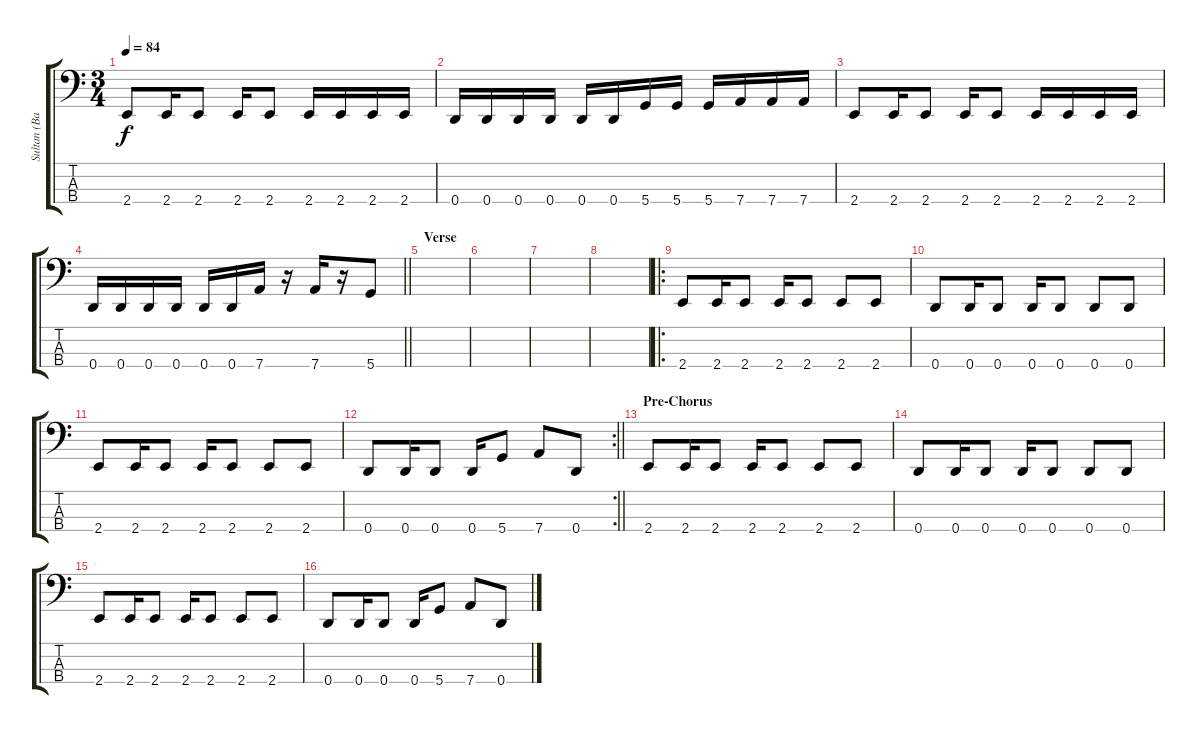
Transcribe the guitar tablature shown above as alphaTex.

\track ("Sultan (Bass)" "Sultan (Ba") {instrument electricbassfinger}
\staff {score tabs}
\tuning (G2 D2 A1 D1) {hide}
\ts (3 4)
\tempo 84
\clef f4
\ks c
2.4.8{dy f} 2.4.16 2.4.8 2.4.16 2.4.8 2.4.16 2.4.16 2.4.16 2.4.16 |
0.4.16 0.4.16 0.4.16 0.4.16 0.4.16 0.4.16 5.4.16 5.4.16 5.4.16 7.4.16 7.4.16 7.4.16 |
2.4.8 2.4.16 2.4.8 2.4.16 2.4.8 2.4.16 2.4.16 2.4.16 2.4.16 |
\barLineRight lightlight
0.4.16 0.4.16 0.4.16 0.4.16 0.4.16 0.4.16 7.4.16 r.16 7.4.16 r.16 5.4.8 |
\section ("" "Verse")
|
|
|
|
\ro
2.4.8 2.4.16 2.4.8 2.4.16 2.4.8 2.4.8 2.4.8 |
0.4.8 0.4.16 0.4.8 0.4.16 0.4.8 0.4.8 0.4.8 |
2.4.8 2.4.16 2.4.8 2.4.16 2.4.8 2.4.8 2.4.8 |
\rc 2
\barLineRight lightlight
0.4.8 0.4.16 0.4.8 0.4.16 5.4.8 7.4.8 0.4.8 |
\section ("" "Pre-Chorus")
2.4.8 2.4.16 2.4.8 2.4.16 2.4.8 2.4.8 2.4.8 |
0.4.8 0.4.16 0.4.8 0.4.16 0.4.8 0.4.8 0.4.8 |
2.4.8 2.4.16 2.4.8 2.4.16 2.4.8 2.4.8 2.4.8 |
0.4.8 0.4.16 0.4.8 0.4.16 5.4.8 7.4.8 0.4.8
